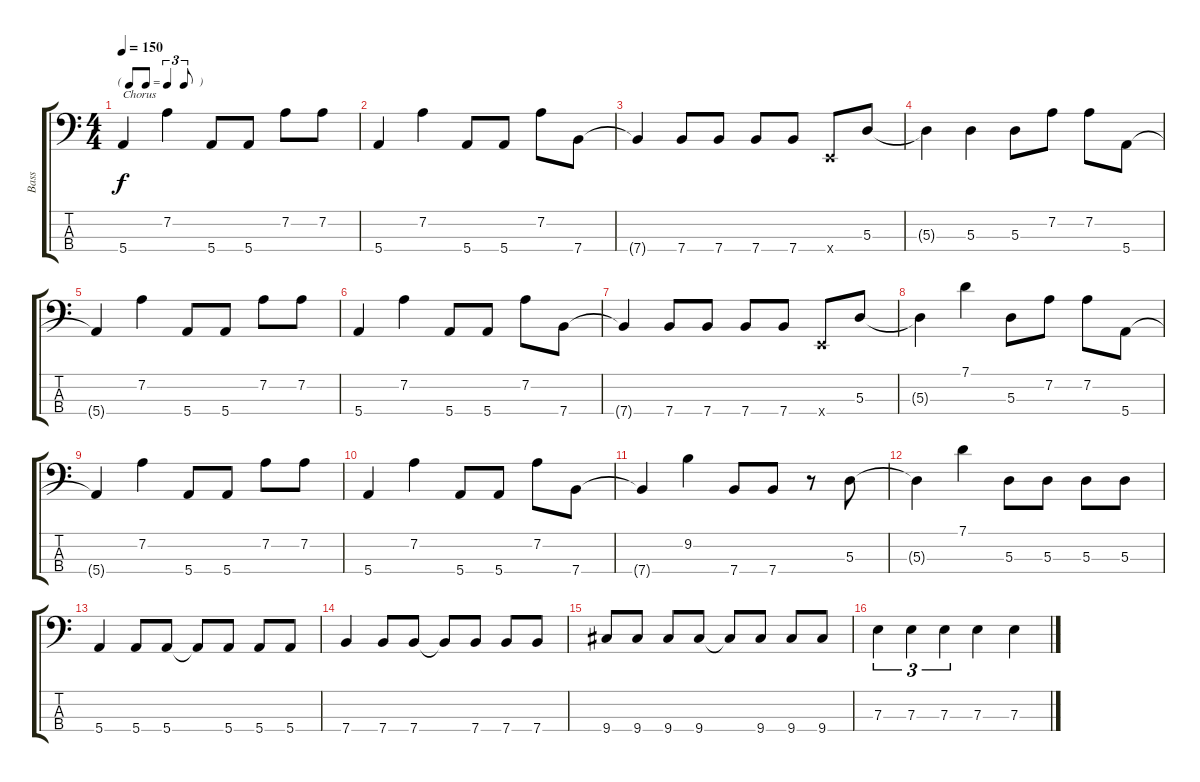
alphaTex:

\track ("Bass" "Bass") {instrument electricbasspick}
\staff {score tabs}
\tuning (G2 D2 A1 E1) {hide}
\ts (4 4)
\tf triplet8th
\tempo 150
\clef f4
\ks c
5.4.4{txt "Chorus" dy f} 7.2.4 5.4.8 5.4.8 7.2.8 7.2.8 |
5.4.4 7.2.4 5.4.8 5.4.8 7.2.8 7.4.8 |
7.4{t}.4 7.4.8 7.4.8 7.4.8 7.4.8 0.4{x}.8 5.3.8 |
5.3{t}.4 5.3.4 5.3.8 7.2.8 7.2.8 5.4.8 |
5.4{t}.4 7.2.4 5.4.8 5.4.8 7.2.8 7.2.8 |
5.4.4 7.2.4 5.4.8 5.4.8 7.2.8 7.4.8 |
7.4{t}.4 7.4.8 7.4.8 7.4.8 7.4.8 0.4{x}.8 5.3.8 |
5.3{t}.4 7.1.4 5.3.8 7.2.8 7.2.8 5.4.8 |
5.4{t}.4 7.2.4 5.4.8 5.4.8 7.2.8 7.2.8 |
5.4.4 7.2.4 5.4.8 5.4.8 7.2.8 7.4.8 |
7.4{t}.4 9.2.4 7.4.8 7.4.8 r.8 5.3.8 |
5.3{t}.4 7.1.4 5.3.8 5.3.8 5.3.8 5.3.8 |
5.4.4 5.4.8 5.4.8 5.4{t}.8 5.4.8 5.4.8 5.4.8 |
7.4.4 7.4.8 7.4.8 7.4{t}.8 7.4.8 7.4.8 7.4.8 |
9.4.8 9.4.8 9.4.8 9.4.8 9.4{t}.8 9.4.8 9.4.8 9.4.8 |
7.3.4{tu (3 2)} 7.3.4{tu (3 2)} 7.3.4{tu (3 2)} 7.3.4 7.3.4
